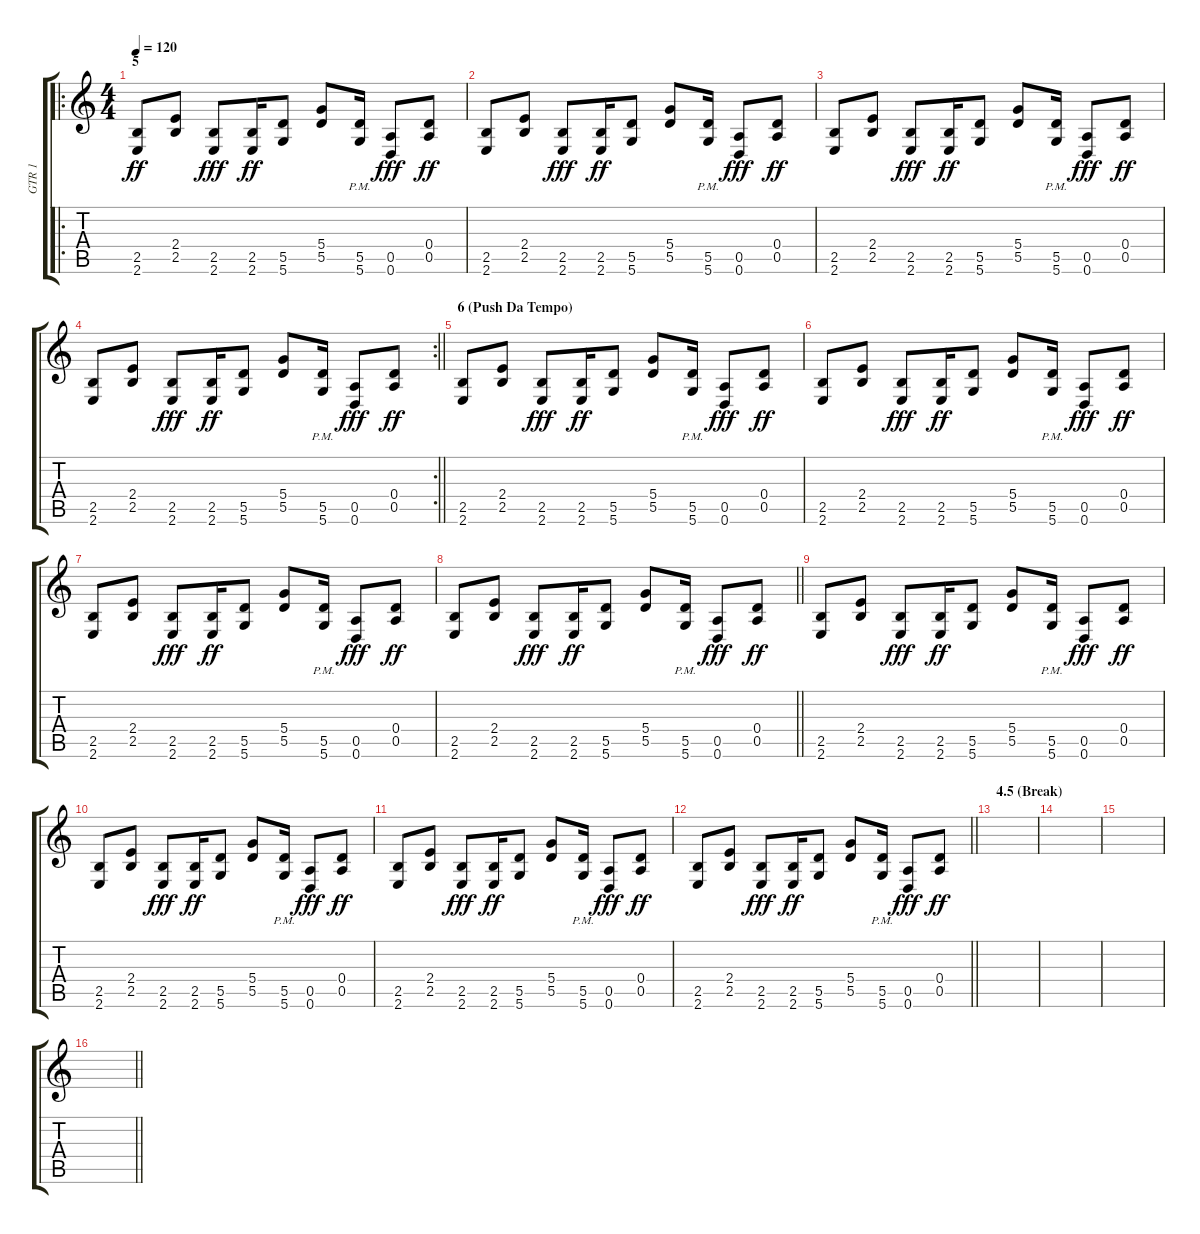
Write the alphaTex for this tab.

\track ("GTR 1" "GTR 1") {instrument distortionguitar}
\staff {score tabs}
\tuning (E4 B3 G3 D3 A2 D2) {hide}
\ro
\ts (4 4)
\section ("" "5")
\tempo 120
\clef g2
\ks c
(2.5 2.6).8{dy ff} (2.4 2.5).8 (2.5 2.6).8{dy fff} (2.5 2.6).16{dy ff} (5.5 5.6).8 (5.4 5.5).8 (5.5{pm} 5.6{pm}).16 (0.5 0.6).8{dy fff} (0.4 0.5).8{dy ff} |
(2.5 2.6).8 (2.4 2.5).8 (2.5 2.6).8{dy fff} (2.5 2.6).16{dy ff} (5.5 5.6).8 (5.4 5.5).8 (5.5{pm} 5.6{pm}).16 (0.5 0.6).8{dy fff} (0.4 0.5).8{dy ff} |
(2.5 2.6).8 (2.4 2.5).8 (2.5 2.6).8{dy fff} (2.5 2.6).16{dy ff} (5.5 5.6).8 (5.4 5.5).8 (5.5{pm} 5.6{pm}).16 (0.5 0.6).8{dy fff} (0.4 0.5).8{dy ff} |
\rc 2
\barLineRight lightlight
(2.5 2.6).8 (2.4 2.5).8 (2.5 2.6).8{dy fff} (2.5 2.6).16{dy ff} (5.5 5.6).8 (5.4 5.5).8 (5.5{pm} 5.6{pm}).16 (0.5 0.6).8{dy fff} (0.4 0.5).8{dy ff} |
\section ("" "6 (Push Da Tempo)")
(2.5 2.6).8 (2.4 2.5).8 (2.5 2.6).8{dy fff} (2.5 2.6).16{dy ff} (5.5 5.6).8 (5.4 5.5).8 (5.5{pm} 5.6{pm}).16 (0.5 0.6).8{dy fff} (0.4 0.5).8{dy ff} |
(2.5 2.6).8 (2.4 2.5).8 (2.5 2.6).8{dy fff} (2.5 2.6).16{dy ff} (5.5 5.6).8 (5.4 5.5).8 (5.5{pm} 5.6{pm}).16 (0.5 0.6).8{dy fff} (0.4 0.5).8{dy ff} |
(2.5 2.6).8 (2.4 2.5).8 (2.5 2.6).8{dy fff} (2.5 2.6).16{dy ff} (5.5 5.6).8 (5.4 5.5).8 (5.5{pm} 5.6{pm}).16 (0.5 0.6).8{dy fff} (0.4 0.5).8{dy ff} |
\barLineRight lightlight
(2.5 2.6).8 (2.4 2.5).8 (2.5 2.6).8{dy fff} (2.5 2.6).16{dy ff} (5.5 5.6).8 (5.4 5.5).8 (5.5{pm} 5.6{pm}).16 (0.5 0.6).8{dy fff} (0.4 0.5).8{dy ff} |
(2.5 2.6).8 (2.4 2.5).8 (2.5 2.6).8{dy fff} (2.5 2.6).16{dy ff} (5.5 5.6).8 (5.4 5.5).8 (5.5{pm} 5.6{pm}).16 (0.5 0.6).8{dy fff} (0.4 0.5).8{dy ff} |
(2.5 2.6).8 (2.4 2.5).8 (2.5 2.6).8{dy fff} (2.5 2.6).16{dy ff} (5.5 5.6).8 (5.4 5.5).8 (5.5{pm} 5.6{pm}).16 (0.5 0.6).8{dy fff} (0.4 0.5).8{dy ff} |
(2.5 2.6).8 (2.4 2.5).8 (2.5 2.6).8{dy fff} (2.5 2.6).16{dy ff} (5.5 5.6).8 (5.4 5.5).8 (5.5{pm} 5.6{pm}).16 (0.5 0.6).8{dy fff} (0.4 0.5).8{dy ff} |
\barLineRight lightlight
(2.5 2.6).8 (2.4 2.5).8 (2.5 2.6).8{dy fff} (2.5 2.6).16{dy ff} (5.5 5.6).8 (5.4 5.5).8 (5.5{pm} 5.6{pm}).16 (0.5 0.6).8{dy fff} (0.4 0.5).8{dy ff} |
\section ("" "4.5 (Break)")
|
|
|
\barLineRight lightlight
